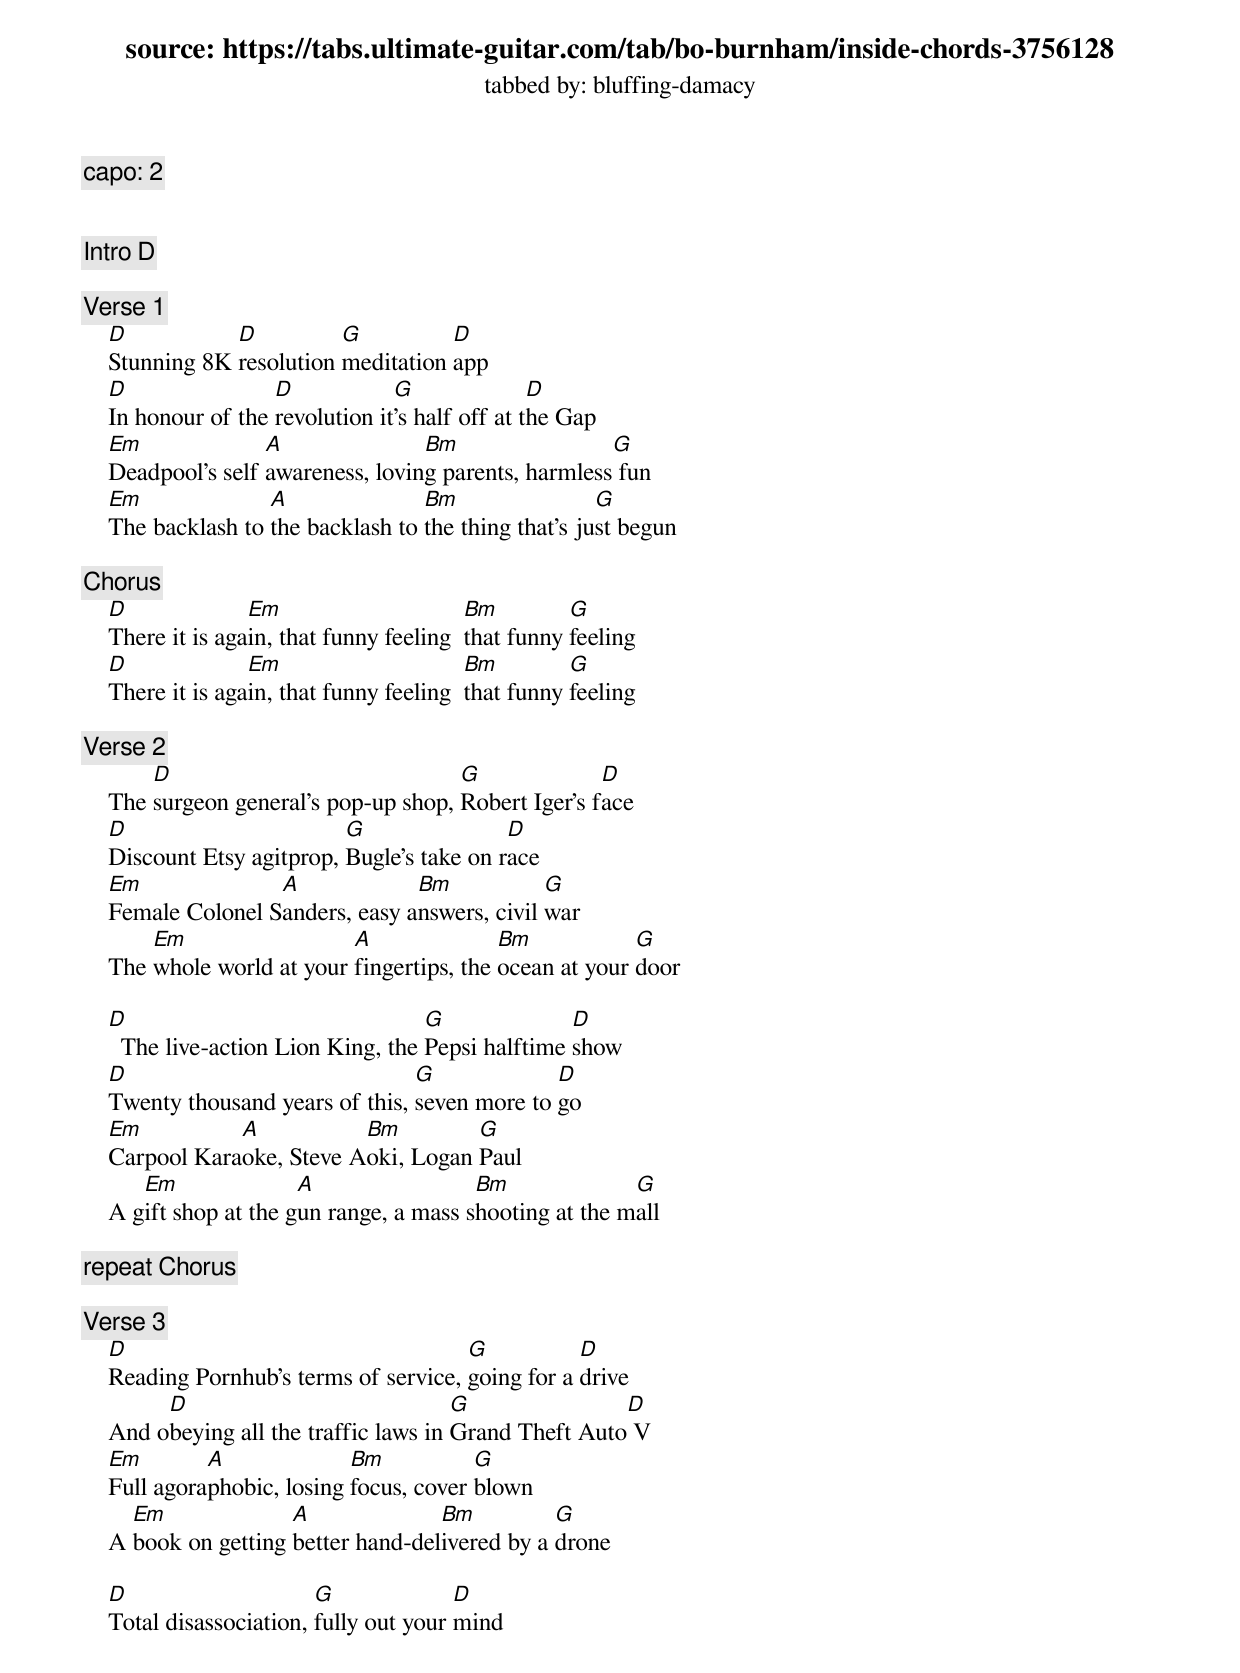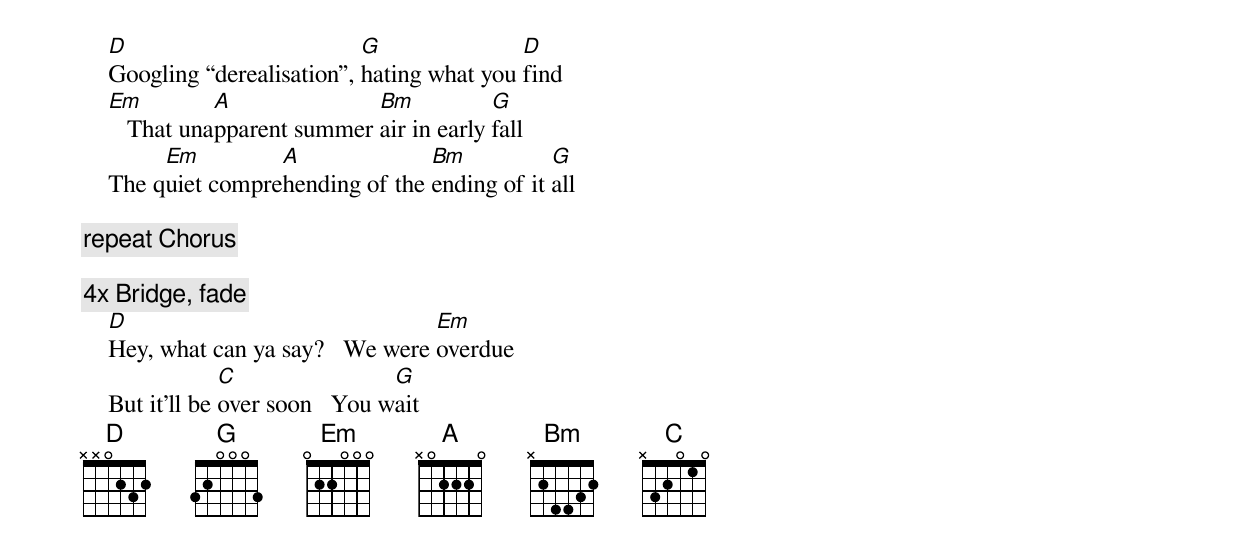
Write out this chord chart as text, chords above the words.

source: https://tabs.ultimate-guitar.com/tab/bo-burnham/inside-chords-3756128
tabbed by: bluffing-damacy
capo: 2


[Intro] D

[Verse 1]
    D           D          G          D
    Stunning 8K resolution meditation app
    D                D            G               D
    In honour of the revolution it’s half off at the Gap
    Em              A               Bm                 G
    Deadpool's self awareness, loving parents, harmless fun
    Em              A               Bm                 G
    The backlash to the backlash to the thing that’s just begun

[Chorus]
    D              Em                      Bm         G
    There it is again, that funny feeling  that funny feeling
    D              Em                      Bm         G
    There it is again, that funny feeling  that funny feeling

[Verse 2]
        D                              G              D
    The surgeon general’s pop-up shop, Robert Iger’s face
    D                       G                D
    Discount Etsy agitprop, Bugle’s take on race
    Em              A             Bm            G
    Female Colonel Sanders, easy answers, civil war
        Em                  A               Bm            G
    The whole world at your fingertips, the ocean at your door

    D                                G              D
      The live-action Lion King, the Pepsi halftime show
    D                              G             D
    Twenty thousand years of this, seven more to go
    Em          A           Bm         G
    Carpool Karaoke, Steve Aoki, Logan Paul
       Em               A                 Bm              G
    A gift shop at the gun range, a mass shooting at the mall

[repeat Chorus]

[Verse 3]
    D                                   G           D
    Reading Pornhub’s terms of service, going for a drive
         D                              G               D
    And obeying all the traffic laws in Grand Theft Auto V
    Em        A              Bm           G
    Full agoraphobic, losing focus, cover blown
      Em              A              Bm          G
    A book on getting better hand-delivered by a drone

    D                     G              D
    Total disassociation, fully out your mind
    D                         G               D
    Googling “derealisation”, hating what you find
    Em         A              Bm           G
       That unapparent summer air in early fall
         Em         A              Bm           G
    The quiet comprehending of the ending of it all

[repeat Chorus]

[4x Bridge, fade]
    D                               Em
    Hey, what can ya say?   We were overdue
                 C                G
    But it’ll be over soon   You wait
